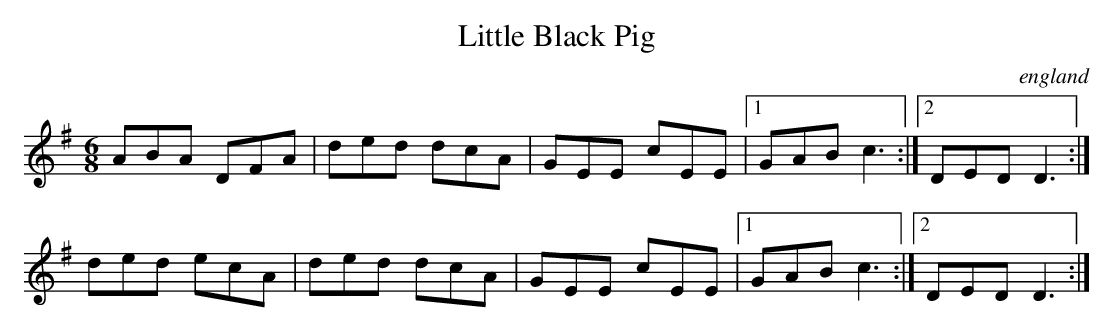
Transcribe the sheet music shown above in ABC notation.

X:1
T:Little Black Pig
O:england
M:6/8
K:G
ABA DFA | ded dcA | GEE cEE |1 GAB c3 :|2 DED D3 :|
ded ecA | ded dcA | GEE cEE |1 GAB c3 :|2 DED D3 :|
